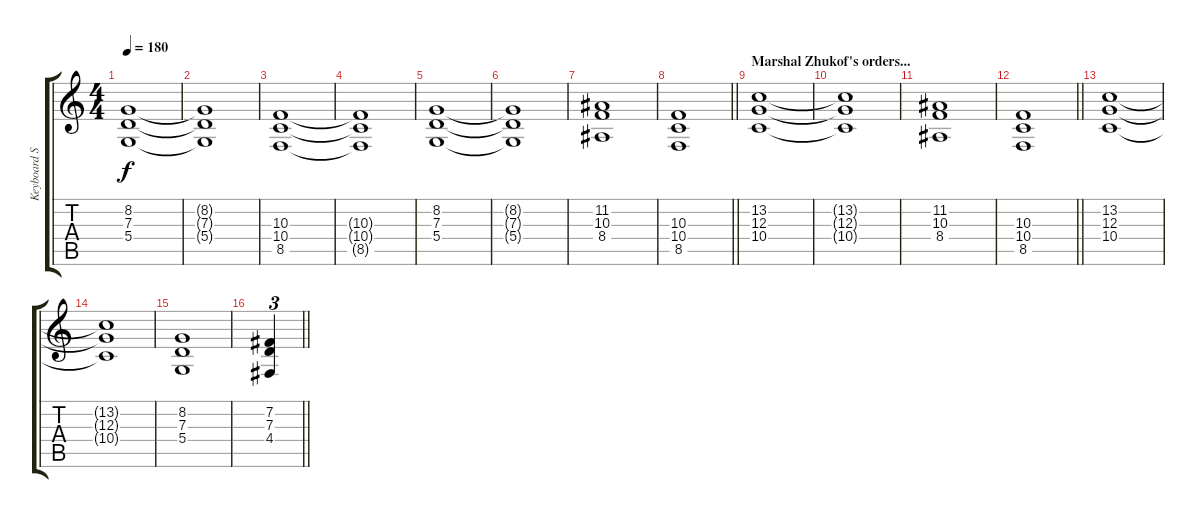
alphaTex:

\track ("Keyboard Strings" "Keyboard S") {instrument stringensemble1}
\staff {score tabs}
\tuning (E4 B3 G3 D3 A2 E2) {hide}
\ts (4 4)
\tempo 180
\clef g2
\ks c
(8.2 7.3 5.4).1{dy f} |
(8.2{t} 7.3{t} 5.4{t}).1 |
(10.3 10.4 8.5).1 |
(10.3{t} 10.4{t} 8.5{t}).1 |
(8.2 7.3 5.4).1 |
(8.2{t} 7.3{t} 5.4{t}).1 |
(11.2 10.3 8.4).1 |
\barLineRight lightlight
(10.3 10.4 8.5).1 |
\section ("" "Marshal Zhukof's orders...")
(13.2 12.3 10.4).1 |
(13.2{t} 12.3{t} 10.4{t}).1 |
(11.2 10.3 8.4).1 |
\barLineRight lightlight
(10.3 10.4 8.5).1 |
(13.2 12.3 10.4).1 |
(13.2{t} 12.3{t} 10.4{t}).1 |
(8.2 7.3 5.4).1 |
\barLineRight lightlight
(7.2 7.3 4.4).4{tu (3 2)}
